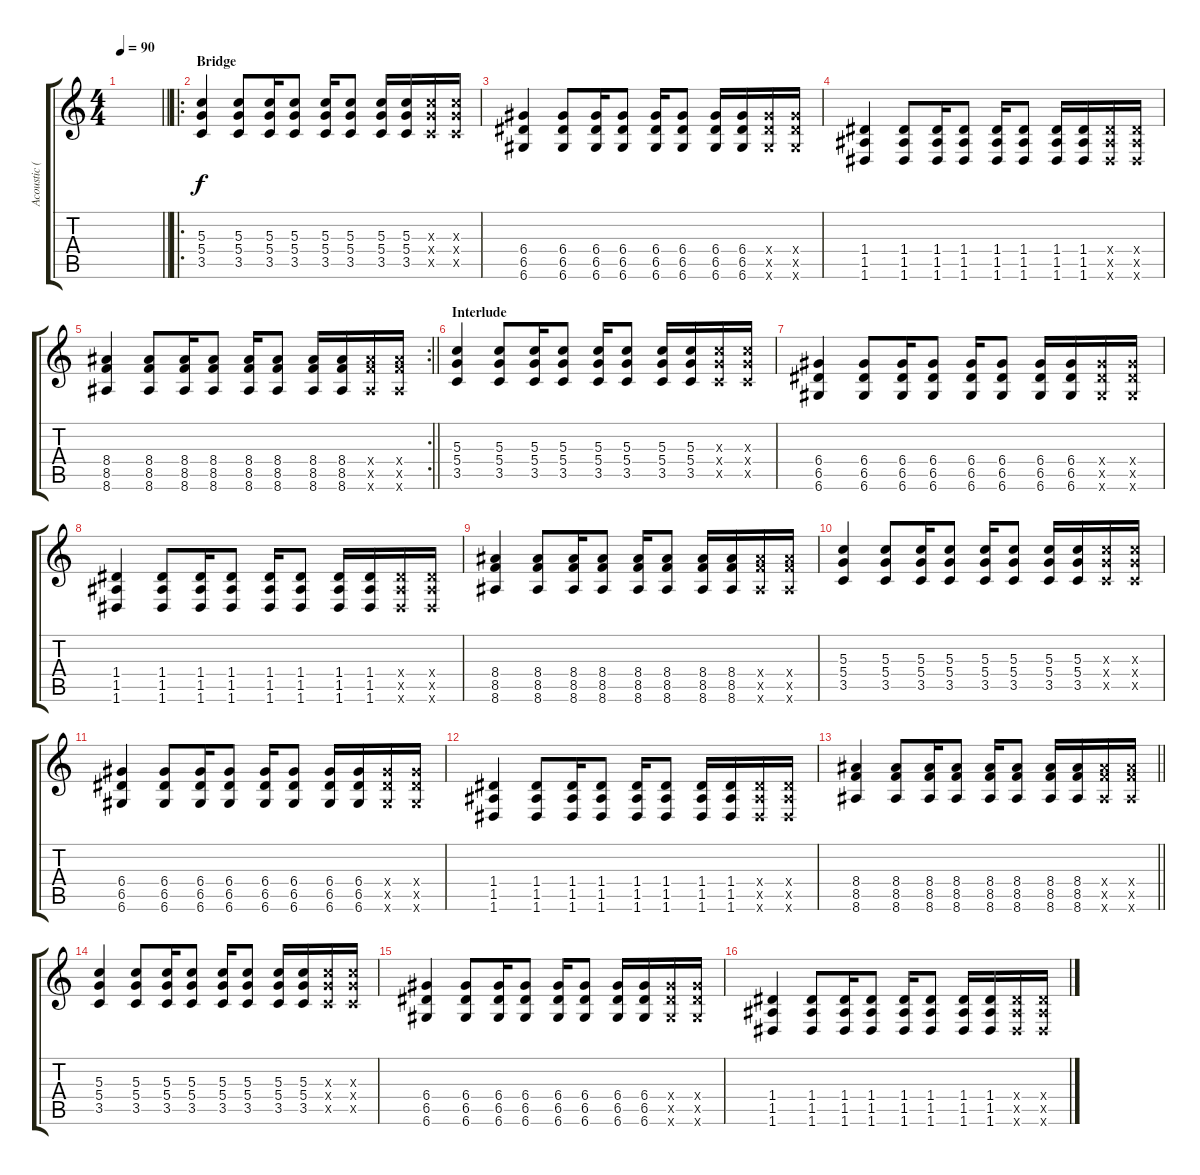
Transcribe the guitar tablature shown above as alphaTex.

\track ("Acoustic (Xulfi)" "Acoustic (") {instrument acousticguitarsteel}
\staff {score tabs}
\tuning (E4 B3 G3 D3 A2 D2) {hide}
\ts (4 4)
\tempo 90
\clef g2
\barLineRight lightlight
\ks c
|
\ro
\section ("" "Bridge")
(5.3 5.4 3.5).4{volume 10 balance 4} (5.3 5.4 3.5).8 (5.3 5.4 3.5).16 (5.3 5.4 3.5).8 (5.3 5.4 3.5).16 (5.3 5.4 3.5).8 (5.3 5.4 3.5).16 (5.3 5.4 3.5).16 (5.3{x} 5.4{x} 3.5{x}).16 (5.3{x} 5.4{x} 3.5{x}).16 |
(6.4 6.5 6.6).4 (6.4 6.5 6.6).8 (6.4 6.5 6.6).16 (6.4 6.5 6.6).8 (6.4 6.5 6.6).16 (6.4 6.5 6.6).8 (6.4 6.5 6.6).16 (6.4 6.5 6.6).16 (6.4{x} 6.5{x} 6.6{x}).16 (6.4{x} 6.5{x} 6.6{x}).16 |
(1.4 1.5 1.6).4 (1.4 1.5 1.6).8 (1.4 1.5 1.6).16 (1.4 1.5 1.6).8 (1.4 1.5 1.6).16 (1.4 1.5 1.6).8 (1.4 1.5 1.6).16 (1.4 1.5 1.6).16 (1.4{x} 1.5{x} 1.6{x}).16 (1.4{x} 1.5{x} 1.6{x}).16 |
\rc 2
\barLineRight lightlight
(8.4 8.5 8.6).4 (8.4 8.5 8.6).8 (8.4 8.5 8.6).16 (8.4 8.5 8.6).8 (8.4 8.5 8.6).16 (8.4 8.5 8.6).8 (8.4 8.5 8.6).16 (8.4 8.5 8.6).16 (8.4{x} 8.5{x} 8.6{x}).16 (8.4{x} 8.5{x} 8.6{x}).16 |
\section ("" "Interlude")
(5.3 5.4 3.5).4 (5.3 5.4 3.5).8 (5.3 5.4 3.5).16 (5.3 5.4 3.5).8 (5.3 5.4 3.5).16 (5.3 5.4 3.5).8 (5.3 5.4 3.5).16 (5.3 5.4 3.5).16 (5.3{x} 5.4{x} 3.5{x}).16 (5.3{x} 5.4{x} 3.5{x}).16 |
(6.4 6.5 6.6).4 (6.4 6.5 6.6).8 (6.4 6.5 6.6).16 (6.4 6.5 6.6).8 (6.4 6.5 6.6).16 (6.4 6.5 6.6).8 (6.4 6.5 6.6).16 (6.4 6.5 6.6).16 (6.4{x} 6.5{x} 6.6{x}).16 (6.4{x} 6.5{x} 6.6{x}).16 |
(1.4 1.5 1.6).4 (1.4 1.5 1.6).8 (1.4 1.5 1.6).16 (1.4 1.5 1.6).8 (1.4 1.5 1.6).16 (1.4 1.5 1.6).8 (1.4 1.5 1.6).16 (1.4 1.5 1.6).16 (1.4{x} 1.5{x} 1.6{x}).16 (1.4{x} 1.5{x} 1.6{x}).16 |
(8.4 8.5 8.6).4 (8.4 8.5 8.6).8 (8.4 8.5 8.6).16 (8.4 8.5 8.6).8 (8.4 8.5 8.6).16 (8.4 8.5 8.6).8 (8.4 8.5 8.6).16 (8.4 8.5 8.6).16 (8.4{x} 8.5{x} 8.6{x}).16 (8.4{x} 8.5{x} 8.6{x}).16 |
(5.3 5.4 3.5).4 (5.3 5.4 3.5).8 (5.3 5.4 3.5).16 (5.3 5.4 3.5).8 (5.3 5.4 3.5).16 (5.3 5.4 3.5).8 (5.3 5.4 3.5).16 (5.3 5.4 3.5).16 (5.3{x} 5.4{x} 3.5{x}).16 (5.3{x} 5.4{x} 3.5{x}).16 |
(6.4 6.5 6.6).4 (6.4 6.5 6.6).8 (6.4 6.5 6.6).16 (6.4 6.5 6.6).8 (6.4 6.5 6.6).16 (6.4 6.5 6.6).8 (6.4 6.5 6.6).16 (6.4 6.5 6.6).16 (6.4{x} 6.5{x} 6.6{x}).16 (6.4{x} 6.5{x} 6.6{x}).16 |
(1.4 1.5 1.6).4 (1.4 1.5 1.6).8 (1.4 1.5 1.6).16 (1.4 1.5 1.6).8 (1.4 1.5 1.6).16 (1.4 1.5 1.6).8 (1.4 1.5 1.6).16 (1.4 1.5 1.6).16 (1.4{x} 1.5{x} 1.6{x}).16 (1.4{x} 1.5{x} 1.6{x}).16 |
\barLineRight lightlight
(8.4 8.5 8.6).4 (8.4 8.5 8.6).8 (8.4 8.5 8.6).16 (8.4 8.5 8.6).8 (8.4 8.5 8.6).16 (8.4 8.5 8.6).8 (8.4 8.5 8.6).16 (8.4 8.5 8.6).16 (8.4{x} 8.5{x} 8.6{x}).16 (8.4{x} 8.5{x} 8.6{x}).16 |
\section ("" "")
(5.3 5.4 3.5).4 (5.3 5.4 3.5).8 (5.3 5.4 3.5).16 (5.3 5.4 3.5).8 (5.3 5.4 3.5).16 (5.3 5.4 3.5).8 (5.3 5.4 3.5).16 (5.3 5.4 3.5).16 (5.3{x} 5.4{x} 3.5{x}).16 (5.3{x} 5.4{x} 3.5{x}).16 |
(6.4 6.5 6.6).4 (6.4 6.5 6.6).8 (6.4 6.5 6.6).16 (6.4 6.5 6.6).8 (6.4 6.5 6.6).16 (6.4 6.5 6.6).8 (6.4 6.5 6.6).16 (6.4 6.5 6.6).16 (6.4{x} 6.5{x} 6.6{x}).16 (6.4{x} 6.5{x} 6.6{x}).16 |
(1.4 1.5 1.6).4 (1.4 1.5 1.6).8 (1.4 1.5 1.6).16 (1.4 1.5 1.6).8 (1.4 1.5 1.6).16 (1.4 1.5 1.6).8 (1.4 1.5 1.6).16 (1.4 1.5 1.6).16 (1.4{x} 1.5{x} 1.6{x}).16 (1.4{x} 1.5{x} 1.6{x}).16
